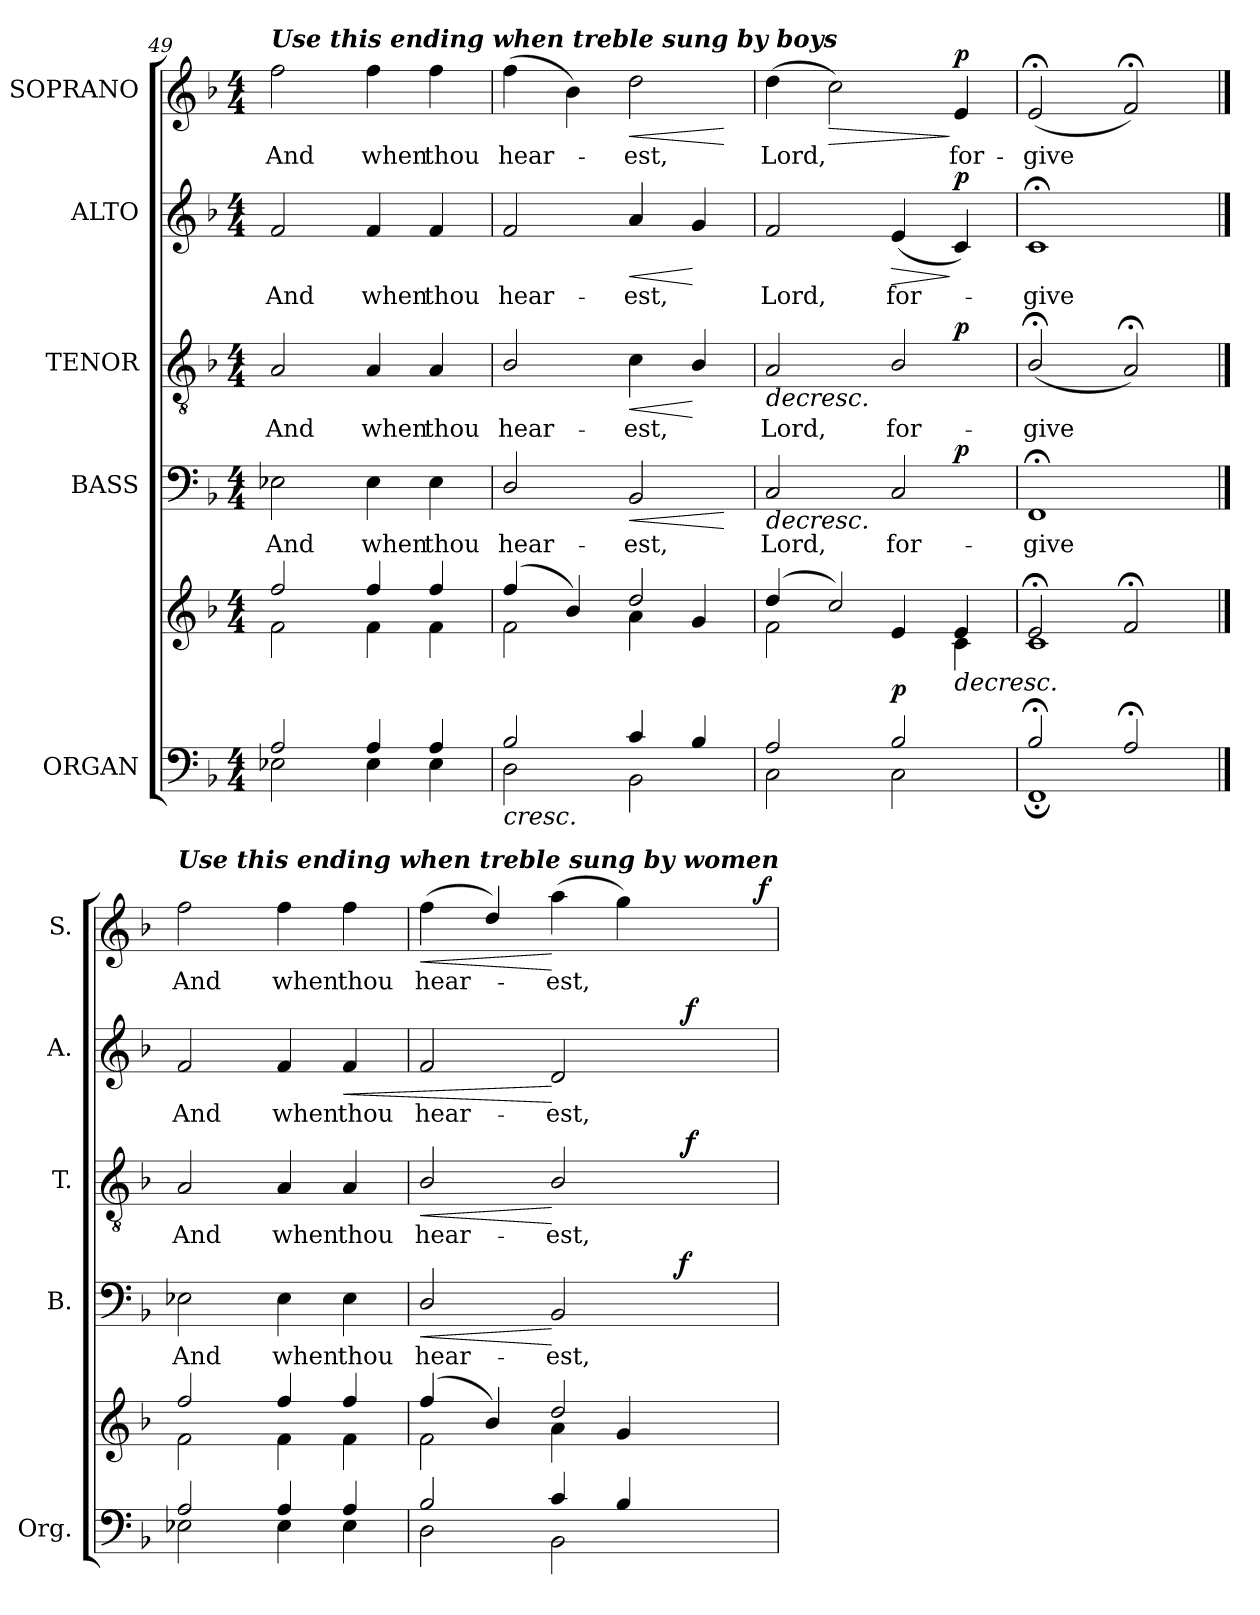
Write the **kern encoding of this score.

**kern	**kern	**dynam	**kern	**text	**dynam	**kern	**text	**dynam	**kern	**text	**dynam	**kern	**text	**dynam
*part5	*part5	*part5	*part4	*part4	*part4	*part3	*part3	*part3	*part2	*part2	*part2	*part1	*part1	*part1
*staff6	*staff5	*staff5/6	*staff4	*staff4	*staff4	*staff3	*staff3	*staff3	*staff2	*staff2	*staff2	*staff1	*staff1	*staff1
*I"ORGAN	*	*	*I"BASS	*	*	*I"TENOR	*	*	*I"ALTO	*	*	*I"SOPRANO	*	*
*I'Org.	*	*	*I'B.	*	*	*I'T.	*	*	*I'A.	*	*	*I'S.	*	*
*clefF4	*clefG2	*	*clefF4	*	*	*clefGv2	*	*	*clefG2	*	*	*clefG2	*	*
*	*	*	*	*	*	*ITrd7c12	*	*	*	*	*	*	*	*
*k[b-]	*k[b-]	*	*k[b-]	*	*	*k[b-]	*	*	*k[b-]	*	*	*k[b-]	*	*
*d:	*d:	*	*d:	*	*	*d:	*	*	*d:	*	*	*d:	*	*
*M4/4	*M4/4	*	*M4/4	*	*	*M4/4	*	*	*M4/4	*	*	*M4/4	*	*
=49	=49	=49	=49	=49	=49	=49	=49	=49	=49	=49	=49	=49	=49	=49
*^	*^	*	*	*	*	*	*	*	*	*	*	*	*	*
!	!	!	!	!	!	!LO:LY:b:color=#000000	!	!	!	!	!	!	!	!	!	!
!	!	!	!	!	!	!	!	!	!LO:LY:b:color=#000000	!	!	!	!	!	!	!
!	!	!	!	!	!	!	!	!	!	!	!	!LO:LY:b:color=#000000	!	!	!	!
!	!	!	!	!	!	!	!	!	!	!	!	!	!	!LO:TX:a:Bi:t=Use this ending when treble sung by  boys	!	!
!	!	!	!	!	!	!	!	!	!	!	!	!	!	!	!LO:LY:b:color=#000000	!
2Ai/	2E-Xi\	2ffi/	2fi\	.	2E-Xi\	And	.	2AAi/	And	.	2fi/	And	.	2ffi\	And	.
!	!	!	!	!	!	!LO:LY:b:color=#000000	!	!	!	!	!	!	!	!	!	!
!	!	!	!	!	!	!	!	!	!LO:LY:b:color=#000000	!	!	!	!	!	!	!
!	!	!	!	!	!	!	!	!	!	!	!	!LO:LY:b:color=#000000	!	!	!	!
!	!	!	!	!	!	!	!	!	!	!	!	!	!	!	!LO:LY:b:color=#000000	!
4Ai/	4E-i\	4ffi/	4fi\	.	4E-i\	when	.	4AAi/	when	.	4fi/	when	.	4ffi\	when	.
!	!	!	!	!	!	!LO:LY:b:color=#000000	!	!	!	!	!	!	!	!	!	!
!	!	!	!	!	!	!	!	!	!LO:LY:b:color=#000000	!	!	!	!	!	!	!
!	!	!	!	!	!	!	!	!	!	!	!	!LO:LY:b:color=#000000	!	!	!	!
!	!	!	!	!	!	!	!	!	!	!	!	!	!	!	!LO:LY:b:color=#000000	!
4Ai/	4E-i\	4ffi/	4fi\	.	4E-i\	thou	.	4AAi/	thou	.	4fi/	thou	.	4ffi\	thou	.
=50	=50	=50	=50	=50	=50	=50	=50	=50	=50	=50	=50	=50	=50	=50	=50	=50
!	!	!	!	!LO:HP:b=2	!	!	!	!	!	!	!	!	!	!	!	!
!	!	!	!	!	!	!LO:LY:b:color=#000000	!	!	!	!	!	!	!	!	!	!
!	!	!	!	!	!	!	!	!	!LO:LY:b:color=#000000	!	!	!	!	!	!	!
!	!	!	!	!	!	!	!	!	!	!	!	!LO:LY:b:color=#000000	!	!	!	!
!	!	!	!	!	!	!	!	!	!	!	!	!	!	!	!LO:LY:b:color=#000000	!
2B-i/	2Di\	(4ffi/	2fi\	<	2Di/	hear-	.	2BB-i/	hear-	.	2fi/	hear-	.	(4ffi\	hear-	.
.	.	4b-i/)	.	.	.	.	.	.	.	.	.	.	.	4b-i\)	.	.
!	!	!	!	!	!	!LO:LY:b:color=#000000	!LO:HP:b	!	!	!	!	!	!	!	!	!
!	!	!	!	!	!	!	!	!	!LO:LY:b:color=#000000	!LO:HP:b	!	!	!	!	!	!
!	!	!	!	!	!	!	!	!	!	!	!	!LO:LY:b:color=#000000	!LO:HP:b	!	!	!
!	!	!	!	!	!	!	!	!	!	!	!	!	!	!	!LO:LY:b:color=#000000	!LO:HP:b
4ci/	2BB-i\	2ddi/	4ai\	.	2BB-i/	-est,	<	4Ci\	-est,	<	4ai/	-est,	<	2ddi\	-est,	<
4B-i/	.	.	4gi/	.	.	.	.	4BB-i/	.	[	4gi/	.	[	.	.	.
*v	*v	*	*	*	*	*	*	*	*	*	*	*	*	*	*	*
*	*v	*v	*	*	*	*	*	*	*	*	*	*	*	*	*
.	.	.	.	.	[	.	.	.	.	.	.	.	.	[
=51	=51	=51	=51	=51	=51	=51	=51	=51	=51	=51	=51	=51	=51	=51
*^	*^	*	*	*	*	*	*	*	*	*	*	*	*	*
!	!	!	!	!	!	!LO:LY:b:color=#000000	!LO:HP:b	!	!	!	!	!	!	!	!	!
!	!	!	!	!	!	!	!	!	!LO:LY:b:color=#000000	!LO:HP:b	!	!	!	!	!	!
!	!	!	!	!	!	!	!	!	!	!	!	!LO:LY:b:color=#000000	!	!	!	!
!	!	!	!	!	!	!	!	!	!	!	!	!	!	!	!LO:LY:b:color=#000000	!
*	*	*	*	*	*^	*	*	*^	*	*	*	*	*	*	*	*
2Ai/	2Ci\	(4ddi/	2fi\	.	2Ci/	2.ryy	Lord,	>	2AAi/	2.ryy	Lord,	>	2fi/	Lord,	.	(4ddi\	Lord,	.
!	!	!	!	!	!	!	!	!	!	!	!	!	!	!	!	!	!	!LO:HP:b
.	.	2cci/)	.	.	.	.	.	.	.	.	.	.	.	.	.	2cci\)	.	>
!	!	!	!	!	!	!	!LO:LY:b:color=#000000	!	!	!	!	!	!	!	!	!	!	!
!	!	!	!	!	!	!	!	!	!	!	!LO:LY:b:color=#000000	!	!	!	!	!	!	!
!	!	!	!	!	!	!	!	!	!	!	!	!	!	!LO:LY:b:color=#000000	!LO:HP:b	!	!	!
2B-i/	2Ci\	.	4ei/	] p	2Ci/	.	for-	.	2BB-i/	.	for-	.	(4ei/	for-	>	.	.	.
!	!	!	!	!LO:HP:b	!	!	!	!	!	!	!	!	!	!	!	!	!	!
!	!	!	!	!	!	!	!	!	!	!	!	!	!	!	!	!	!LO:LY:b:color=#000000	!
.	.	4ei/	4ci\	>	.	4ryy	.	p	.	4ryy	.	p	4ci/)	.	] p	4ei/	for-	] p
*v	*v	*	*	*	*	*	*	*	*	*	*	*	*	*	*	*	*	*
*	*v	*v	*	*	*	*	*	*	*	*	*	*	*	*	*	*	*
.	.	[	.	.	.	]	.	.	.	]	.	.	.	.	.	.
*	*	*	*v	*v	*	*	*	*	*	*	*	*	*	*	*	*
*	*	*	*	*	*	*v	*v	*	*	*	*	*	*	*	*
=52	=52	=52	=52	=52	=52	=52	=52	=52	=52	=52	=52	=52	=52	=52
*^	*^	*	*	*	*	*	*	*	*	*	*	*	*	*
*	*	*	*	*	*^	*	*	*^	*	*	*	*	*	*	*	*
!	!	!	!	!	!	!	!LO:LY:b:color=#000000	!	!	!	!	!	!	!	!	!	!	!
*	*	*	*	*	*v	*v	*	*	*	*	*	*	*	*	*	*	*	*
*	*	*	*	*	*	*	*	*v	*v	*	*	*	*	*	*	*	*
*	*	*	*	*	*^	*	*	*^	*	*	*	*	*	*	*	*
!	!	!	!	!	!	!	!	!	!	!	!LO:LY:b:color=#000000	!	!	!	!	!	!	!
*	*	*	*	*	*v	*v	*	*	*	*	*	*	*	*	*	*	*	*
*	*	*	*	*	*	*	*	*v	*v	*	*	*	*	*	*	*	*
*	*	*	*	*	*^	*	*	*^	*	*	*	*	*	*	*	*
!	!	!	!	!	!	!	!	!	!	!	!	!	!	!LO:LY:b:color=#000000	!	!	!	!
*	*	*	*	*	*v	*v	*	*	*	*	*	*	*	*	*	*	*	*
*	*	*	*	*	*	*	*	*v	*v	*	*	*	*	*	*	*	*
*	*	*	*	*	*^	*	*	*^	*	*	*	*	*	*	*	*
!	!	!	!	!	!	!	!	!	!	!	!	!	!	!	!	!	!LO:LY:b:color=#000000	!
*	*	*	*	*	*v	*v	*	*	*	*	*	*	*	*	*	*	*	*
*	*	*	*	*	*	*	*	*v	*v	*	*	*	*	*	*	*	*
2B-;i/	1FF;i	2e;i/	1ci	.	1FF;i	-give	.	(2BB-;i/	-give	.	1c;i	-give	.	(2e;i/	-give	.
2A;i/	.	2f;i/	.	.	.	.	.	2AA;i/)	.	.	.	.	.	2f;i/)	.	.
!!LO:LB:g=z
==49	==49	==49	==49	==49	==49	==49	==49	==49	==49	==49	==49	==49	==49	==49	==49	==49
!	!	!	!	!	!	!LO:LY:b:color=#000000	!	!	!	!	!	!	!	!	!	!
!	!	!	!	!	!	!	!	!	!LO:LY:b:color=#000000	!	!	!	!	!	!	!
!	!	!	!	!	!	!	!	!	!	!	!	!LO:LY:b:color=#000000	!	!	!	!
!	!	!	!	!	!	!	!	!	!	!	!	!	!	!LO:TX:a:Bi:t=Use this ending when treble sung by  women	!	!
!	!	!	!	!	!	!	!	!	!	!	!	!	!	!	!LO:LY:b:color=#000000	!
2Ai/	2E-Xi\	2ffi/	2fi\	.	2E-Xi\	And	.	2AAi/	And	.	2fi/	And	.	2ffi\	And	.
!	!	!	!	!	!	!LO:LY:b:color=#000000	!	!	!	!	!	!	!	!	!	!
!	!	!	!	!	!	!	!	!	!LO:LY:b:color=#000000	!	!	!	!	!	!	!
!	!	!	!	!	!	!	!	!	!	!	!	!LO:LY:b:color=#000000	!	!	!	!
!	!	!	!	!	!	!	!	!	!	!	!	!	!	!	!LO:LY:b:color=#000000	!
4Ai/	4E-i\	4ffi/	4fi\	.	4E-i\	when	.	4AAi/	when	.	4fi/	when	.	4ffi\	when	.
!	!	!	!	!	!	!LO:LY:b:color=#000000	!	!	!	!	!	!	!	!	!	!
!	!	!	!	!	!	!	!	!	!LO:LY:b:color=#000000	!	!	!	!	!	!	!
!	!	!	!	!	!	!	!	!	!	!	!	!LO:LY:b:color=#000000	!LO:HP:b	!	!	!
!	!	!	!	!	!	!	!	!	!	!	!	!	!	!	!LO:LY:b:color=#000000	!
4Ai/	4E-i\	4ffi/	4fi\	.	4E-i\	thou	.	4AAi/	thou	.	4fi/	thou	<	4ffi\	thou	.
=50	=50	=50	=50	=50	=50	=50	=50	=50	=50	=50	=50	=50	=50	=50	=50	=50
!	!	!	!	!	!	!LO:LY:b:color=#000000	!LO:HP:b	!	!	!	!	!	!	!	!	!
!	!	!	!	!	!	!	!	!	!LO:LY:b:color=#000000	!LO:HP:b	!	!	!	!	!	!
!	!	!	!	!	!	!	!	!	!	!	!	!LO:LY:b:color=#000000	!	!	!	!
!	!	!	!	!	!	!	!	!	!	!	!	!	!	!	!LO:LY:b:color=#000000	!LO:HP:b
*	*	*	*	*	*^	*	*	*^	*	*	*^	*	*	*^	*	*
2B-i/	2Di\	(4ffi/	2fi\	.	2Di/	2ryy	hear-	<	2BB-i/	2ryy	hear-	<	2fi/	2ryy	hear-	.	(4ffi\	2ryy	hear-	<
.	.	4b-i/)	.	.	.	.	.	.	.	.	.	.	.	.	.	.	4ddi/)	.	.	.
!	!	!	!	!	!	!	!LO:LY:b:color=#000000	!	!	!	!	!	!	!	!	!	!	!	!	!
!	!	!	!	!	!	!	!	!	!	!	!LO:LY:b:color=#000000	!	!	!	!	!	!	!	!	!
!	!	!	!	!	!	!	!	!	!	!	!	!	!	!	!LO:LY:b:color=#000000	!	!	!	!	!
!	!	!	!	!	!	!	!	!	!	!	!	!	!	!	!	!	!	!	!LO:LY:b:color=#000000	!
4ci/	2BB-i\	2ddi/	4ai\	.	2BB-i/	4ryy	-est,	[	2BB-i/	4ryy	-est,	[	2di/	4ryy	-est,	[	(4aai\	4ryy	-est,	[
4B-i/	.	.	4gi/	.	.	8ryy	.	.	.	8ryy	.	.	.	8ryy	.	.	4ggi\)	8ryy	.	.
.	.	.	.	.	.	64.ryy	.	.	.	64ryy	.	.	.	64ryy	.	.	.	16ryy	.	.
.	.	.	.	.	.	.	.	.	.	128ryy	.	.	.	128ryy	.	.	.	.	.	.
.	.	.	.	.	.	16ryy	.	f	.	256ryy	.	.	.	256ryy	.	.	.	.	.	.
.	.	.	.	.	.	.	.	.	.	1024ryy	.	.	.	1024ryy	.	.	.	.	.	.
.	.	.	.	.	.	.	.	.	.	16ryy	.	f	.	16ryy	.	f	.	.	.	.
.	.	.	.	.	.	.	.	.	.	.	.	.	.	.	.	.	.	32ryy	.	.
.	.	.	.	.	.	32ryy	.	.	.	.	.	.	.	.	.	.	.	.	.	.
.	.	.	.	.	.	.	.	.	.	32ryy	.	.	.	32ryy	.	.	.	.	.	.
.	.	.	.	.	.	.	.	.	.	.	.	.	.	.	.	.	.	64ryy	.	.
.	.	.	.	.	.	.	.	.	.	.	.	.	.	.	.	.	.	128...ryy	.	.
.	.	.	.	.	.	128ryy	.	.	.	.	.	.	.	.	.	.	.	.	.	.
.	.	.	.	.	.	.	.	.	.	512.ryy	.	.	.	512.ryy	.	.	.	.	.	.
.	.	.	.	.	.	.	.	.	.	.	.	.	.	.	.	.	.	1024ryy	.	f
*v	*v	*	*	*	*v	*v	*	*	*v	*v	*	*	*v	*v	*	*	*v	*v	*	*
*	*v	*v	*	*	*	*	*	*	*	*	*	*	*	*	*
=	=	=	=	=	=	=	=	=	=	=	=	=	=	=
*-	*-	*-	*-	*-	*-	*-	*-	*-	*-	*-	*-	*-	*-	*-
